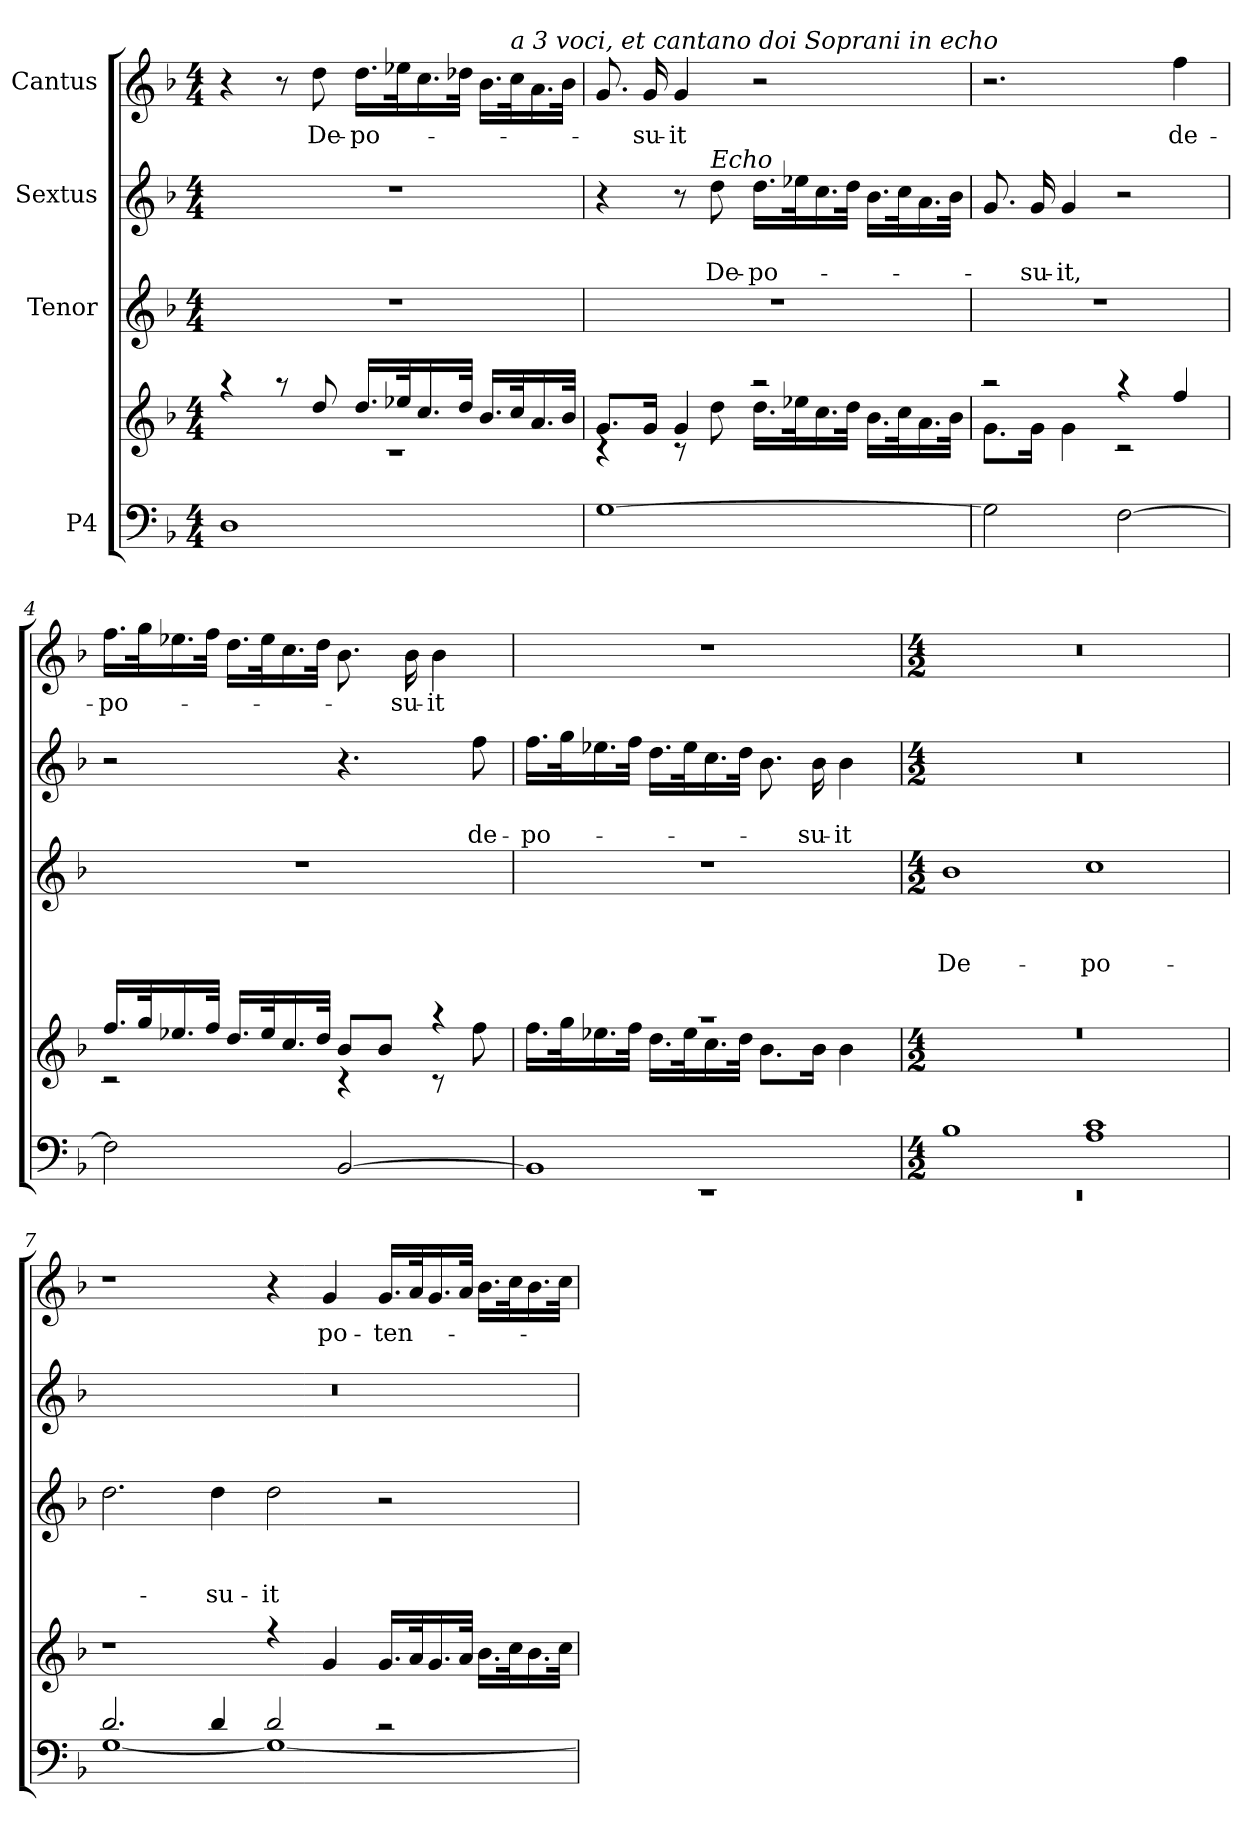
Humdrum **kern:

**kern	**kern	**kern	**text	**text	**text	**kern	**text	**text	**kern	**text
*part4	*part4	*part3	*part3	*part3	*part3	*part2	*part2	*part2	*part1	*part1
*staff5	*staff4	*staff3	*staff3	*staff3	*staff3	*staff2	*staff2	*staff2	*staff1	*staff1
*I"P4	*	*I"Tenor	*	*	*	*I"Sextus	*	*	*I"Cantus	*
*clefF4	*clefG2	*clefG2	*	*	*	*clefG2	*	*	*clefG2	*
*	*	*ITrd7c12	*	*	*	*	*	*	*	*
*k[b-]	*k[b-]	*k[b-]	*	*	*	*k[b-]	*	*	*k[b-]	*
*F:	*F:	*F:	*	*	*	*F:	*	*	*F:	*
*M4/4	*M4/4	*M4/4	*	*	*	*M4/4	*	*	*M4/4	*
=1	=1	=1	=1	=1	=1	=1	=1	=1	=1	=1
*^	*^	*	*	*	*	*	*	*	*	*
1D	1ryy	4raa	1rc	1r	.	.	.	1r	.	.	4r	.
.	.	8raa	.	.	.	.	.	.	.	.	8r	.
!	!	!	!	!	!	!	!	!	!	!	!	!LO:LY:b
.	.	8dd/	.	.	.	.	.	.	.	.	8dd\	De-
!	!	!	!	!	!	!	!	!	!	!	!	!LO:LY:b
.	.	16.dd/LL	.	.	.	.	.	.	.	.	16.dd\LL	-po-
.	.	32ee-X/k	.	.	.	.	.	.	.	.	32ee-X\k	.
.	.	16.cc/	.	.	.	.	.	.	.	.	16.cc\	.
.	.	32dd/JJk	.	.	.	.	.	.	.	.	32dd-X\JJk	.
.	.	16.b-/LL	.	.	.	.	.	.	.	.	16.b-\LL	.
!	!	!	!	!	!	!	!	!	!	!	!LO:TX:a:i:t=a 3 voci, et cantano doi Soprani in echo	!
.	.	32cc/k	.	.	.	.	.	.	.	.	32cc\k	.
.	.	16.a/	.	.	.	.	.	.	.	.	16.a\	.
.	.	32b-/JJk	.	.	.	.	.	.	.	.	32b-\JJk	.
=2	=2	=2	=2	=2	=2	=2	=2	=2	=2	=2	=2	=2
[>1G	1ryy	8.g/L	4rc	1r	.	.	.	4r	.	.	8.g/	.
!	!	!	!	!	!	!	!	!	!	!	!	!LO:LY:b
.	.	16g/Jk	.	.	.	.	.	.	.	.	16g/	-su-
!	!	!	!	!	!	!	!	!	!	!	!	!LO:LY:b
.	.	4g/	8rc	.	.	.	.	8r	.	.	4g/	-it
!	!	!	!	!	!	!	!	!LO:TX:a:i:t=Echo	!	!	!	!
!	!	!	!	!	!	!	!	!	!	!LO:LY:b	!	!
.	.	.	8dd\	.	.	.	.	8dd\	.	De-	.	.
!	!	!	!	!	!	!	!	!	!	!LO:LY:b	!	!
.	.	2raa	16.dd\LL	.	.	.	.	16.dd\LL	.	-po-	2r	.
.	.	.	32ee-X\k	.	.	.	.	32ee-X\k	.	.	.	.
.	.	.	16.cc\	.	.	.	.	16.cc\	.	.	.	.
.	.	.	32dd\JJk	.	.	.	.	32dd\JJk	.	.	.	.
.	.	.	16.b-\LL	.	.	.	.	16.b-\LL	.	.	.	.
.	.	.	32cc\k	.	.	.	.	32cc\k	.	.	.	.
.	.	.	16.a\	.	.	.	.	16.a\	.	.	.	.
.	.	.	32b-\JJk	.	.	.	.	32b-\JJk	.	.	.	.
=3	=3	=3	=3	=3	=3	=3	=3	=3	=3	=3	=3	=3
2G\]	1ryy	2raa	8.g\L	1r	.	.	.	8.g/	.	.	2.r	.
!	!	!	!	!	!	!	!	!	!	!LO:LY:b	!	!
.	.	.	16g\Jk	.	.	.	.	16g/	.	-su-	.	.
!	!	!	!	!	!	!	!	!	!	!LO:LY:b	!	!
.	.	.	4g\	.	.	.	.	4g/	.	-it,	.	.
[>2F\	.	4raa	2rc	.	.	.	.	2r	.	.	.	.
!	!	!	!	!	!	!	!	!	!	!	!	!LO:LY:b
.	.	4ff/	.	.	.	.	.	.	.	.	4ff\	de-
!!LO:LB:g=z
=4	=4	=4	=4	=4	=4	=4	=4	=4	=4	=4	=4	=4
!	!	!	!	!	!	!	!	!	!	!	!	!LO:LY:b
2F\]	1ryy	16.ff/LL	2rc	1r	.	.	.	2r	.	.	16.ff\LL	-po-
.	.	32gg/k	.	.	.	.	.	.	.	.	32gg\k	.
.	.	16.ee-X/	.	.	.	.	.	.	.	.	16.ee-X\	.
.	.	32ff/JJk	.	.	.	.	.	.	.	.	32ff\JJk	.
.	.	16.dd/LL	.	.	.	.	.	.	.	.	16.dd\LL	.
.	.	32ee-/k	.	.	.	.	.	.	.	.	32ee-\k	.
.	.	16.cc/	.	.	.	.	.	.	.	.	16.cc\	.
.	.	32dd/JJk	.	.	.	.	.	.	.	.	32dd\JJk	.
[<2BB-/	.	8b-/L	4rc	.	.	.	.	4.r	.	.	8.b-\	.
.	.	8b-/J	.	.	.	.	.	.	.	.	.	.
!	!	!	!	!	!	!	!	!	!	!	!	!LO:LY:b
.	.	.	.	.	.	.	.	.	.	.	16b-\	-su-
!	!	!	!	!	!	!	!	!	!	!	!	!LO:LY:b
.	.	4raa	8rc	.	.	.	.	.	.	.	4b-\	-it
!	!	!	!	!	!	!	!	!	!	!LO:LY:b	!	!
.	.	.	8ff\	.	.	.	.	8ff\	.	de-	.	.
=5	=5	=5	=5	=5	=5	=5	=5	=5	=5	=5	=5	=5
!	!	!	!	!	!	!	!	!	!	!LO:LY:b	!	!
1BB-]	1rEE	1raa	16.ff\LL	1r	.	.	.	16.ff\LL	.	-po-	1r	.
.	.	.	32gg\k	.	.	.	.	32gg\k	.	.	.	.
.	.	.	16.ee-X\	.	.	.	.	16.ee-X\	.	.	.	.
.	.	.	32ff\JJk	.	.	.	.	32ff\JJk	.	.	.	.
.	.	.	16.dd\LL	.	.	.	.	16.dd\LL	.	.	.	.
.	.	.	32ee-\k	.	.	.	.	32ee-\k	.	.	.	.
.	.	.	16.cc\	.	.	.	.	16.cc\	.	.	.	.
.	.	.	32dd\JJk	.	.	.	.	32dd\JJk	.	.	.	.
.	.	.	8.b-\L	.	.	.	.	8.b-\	.	.	.	.
!	!	!	!	!	!	!	!	!	!	!LO:LY:b	!	!
.	.	.	16b-\Jk	.	.	.	.	16b-\	.	-su-	.	.
!	!	!	!	!	!	!	!	!	!	!LO:LY:b	!	!
.	.	.	4b-\	.	.	.	.	4b-\	.	-it	.	.
=6	=6	=6	=6	=6	=6	=6	=6	=6	=6	=6	=6	=6
*M4/2	*	*M4/2	*	*M4/2	*	*	*	*M4/2	*	*	*M4/2	*
!	!LO:N:vis=1	!LO:N:vis=1	!	!	!	!	!LO:LY:b	!LO:N:vis=1	!	!	!LO:N:vis=1	!
1B-	0rEE	0r	0ryy	1B-	.	.	De-	0r	.	.	0r	.
!	!	!	!	!	!	!	!LO:LY:b	!	!	!	!	!
1A 1c	.	.	.	1c	.	.	-po-	.	.	.	.	.
!!LO:PB:g=z
=7	=7	=7	=7	=7	=7	=7	=7	=7	=7	=7	=7	=7
!	!	!	!	!	!	!	!	!LO:N:vis=1	!	!	!	!
2.d/	[<1G	1r	0ryy	2.d\	.	.	.	0r	.	.	1r	.
!	!	!	!	!	!	!	!LO:LY:b	!	!	!	!	!
4d/	.	.	.	4d\	.	.	-su-	.	.	.	.	.
!	!	!	!	!	!	!	!LO:LY:b	!	!	!	!	!
2d/	1G_	4r	.	2d\	.	.	-it	.	.	.	4r	.
!	!	!	!	!	!	!	!	!	!	!	!	!LO:LY:b
.	.	4g/	.	.	.	.	.	.	.	.	4g/	po-
!	!	!	!	!	!	!	!	!	!	!	!	!LO:LY:b
2rc	.	16.g/LL	.	2r	.	.	.	.	.	.	16.g/LL	-ten-
.	.	32a/k	.	.	.	.	.	.	.	.	32a/k	.
.	.	16.g/	.	.	.	.	.	.	.	.	16.g/	.
.	.	32a/JJk	.	.	.	.	.	.	.	.	32a/JJk	.
.	.	16.b-\LL	.	.	.	.	.	.	.	.	16.b-\LL	.
.	.	32cc\k	.	.	.	.	.	.	.	.	32cc\k	.
.	.	16.b-\	.	.	.	.	.	.	.	.	16.b-\	.
.	.	32cc\JJk	.	.	.	.	.	.	.	.	32cc\JJk	.
*v	*v	*	*	*	*	*	*	*	*	*	*	*
*	*v	*v	*	*	*	*	*	*	*	*	*
=	=	=	=	=	=	=	=	=	=	=
*-	*-	*-	*-	*-	*-	*-	*-	*-	*-	*-
